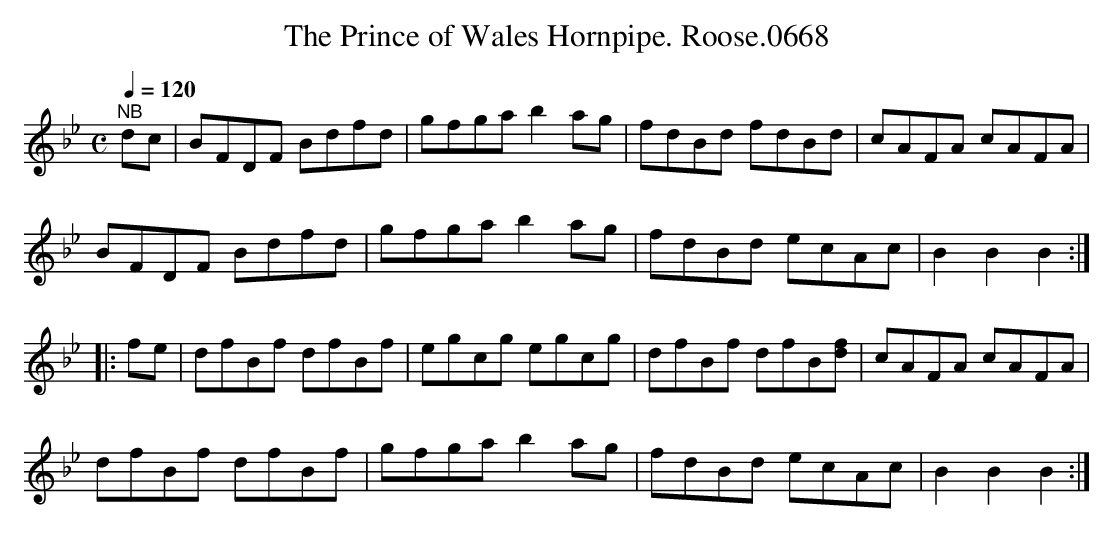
X:1
T:Prince of Wales Hornpipe. Roose.0668, The
M:C
L:1/8
Q:1/4=120
K:Bb
"^NB"dc|BFDF Bdfd|gfga b2 ag|fdBd fdBd|cAFA cAFA|
BFDF Bdfd|gfga b2 ag|fdBd ecAc|B2B2B2 :|
|:fe|dfBf dfBf|egcg egcg|dfBf dfB[df]|cAFA cAFA|
dfBf dfBf|gfga b2 ag|fdBd ecAc|B2B2B2:|
